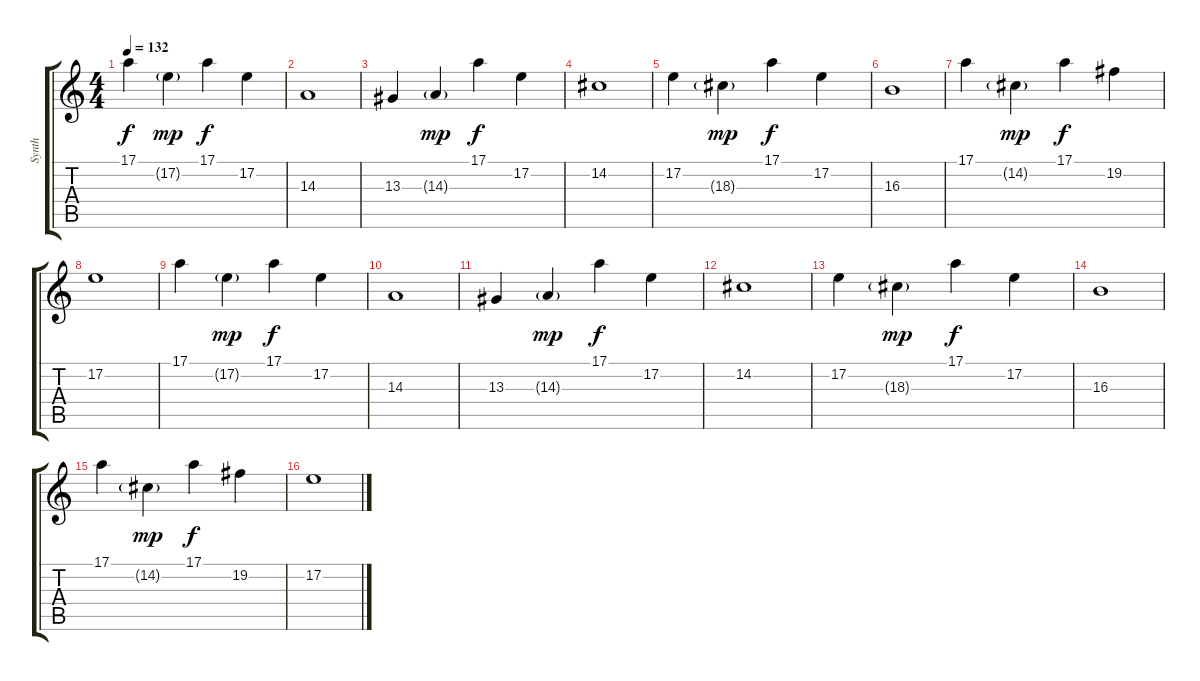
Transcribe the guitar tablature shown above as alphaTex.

\track ("Synth" "Synth") {instrument musicbox}
\staff {score tabs}
\tuning (E4 B3 G3 D3 A2 E2) {hide}
\ts (4 4)
\tempo 132
\clef g2
\ks c
17.1.4{dy f} 17.2{g}.4{dy mp} 17.1.4{dy f} 17.2.4 |
14.3.1 |
13.3.4 14.3{g}.4{dy mp} 17.1.4{dy f} 17.2.4 |
14.2.1 |
17.2.4 18.3{g}.4{dy mp} 17.1.4{dy f} 17.2.4 |
16.3.1 |
17.1.4 14.2{g}.4{dy mp} 17.1.4{dy f} 19.2.4 |
17.2.1 |
17.1.4 17.2{g}.4{dy mp} 17.1.4{dy f} 17.2.4 |
14.3.1 |
13.3.4 14.3{g}.4{dy mp} 17.1.4{dy f} 17.2.4 |
14.2.1 |
17.2.4 18.3{g}.4{dy mp} 17.1.4{dy f} 17.2.4 |
16.3.1 |
17.1.4 14.2{g}.4{dy mp} 17.1.4{dy f} 19.2.4 |
17.2.1
